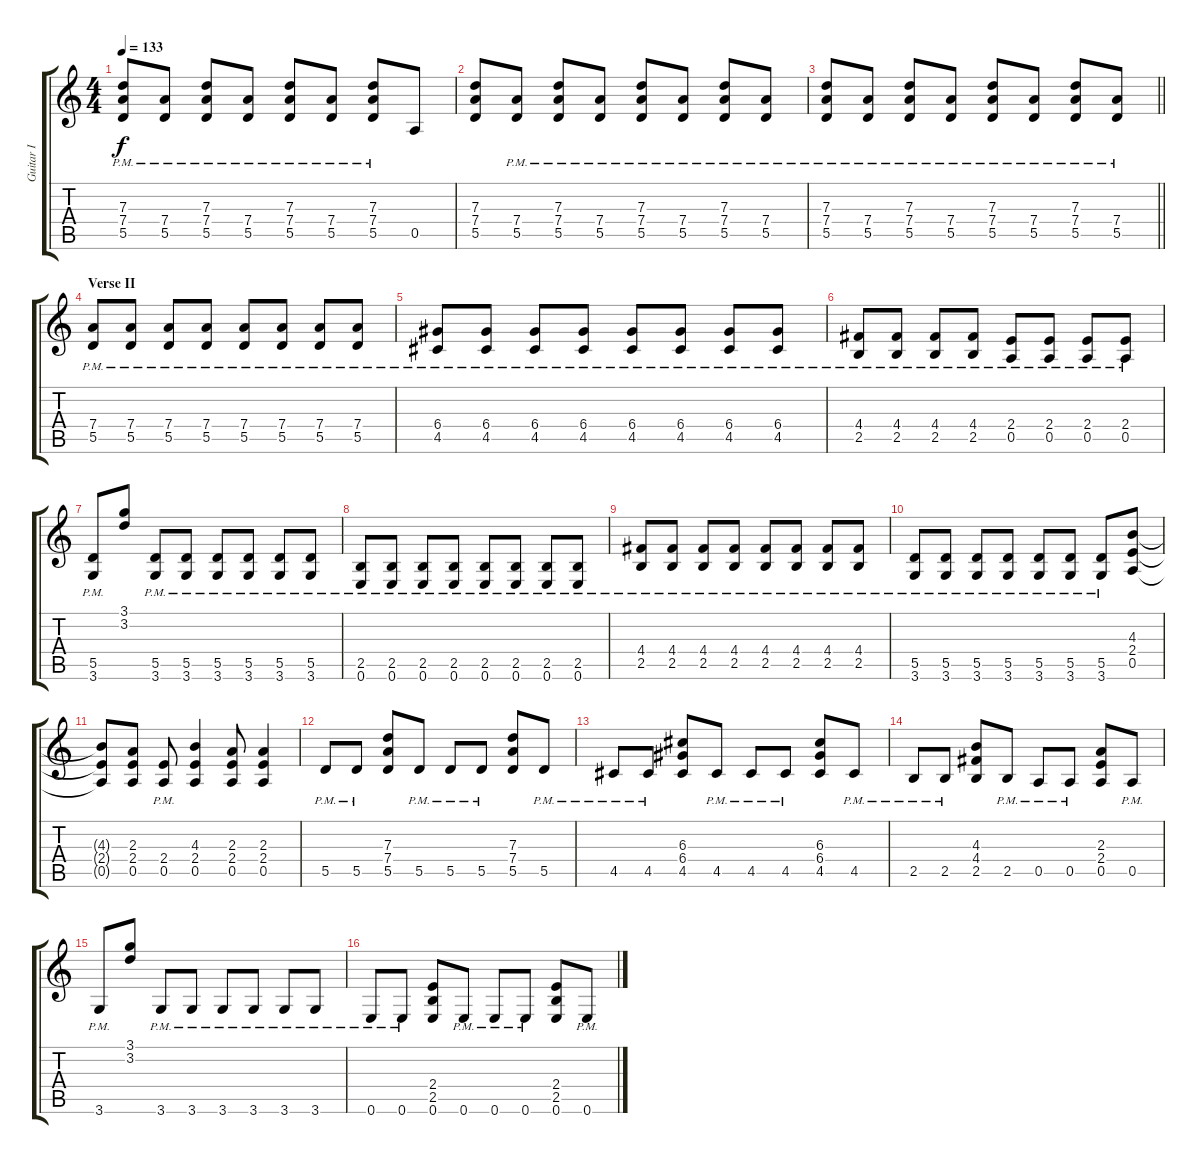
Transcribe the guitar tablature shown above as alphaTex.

\track ("Guitar I" "Guitar I") {instrument overdrivenguitar}
\staff {score tabs}
\tuning (E4 B3 G3 D3 A2 E2) {hide}
\ts (4 4)
\tempo 133
\clef g2
\ks c
(7.3{pm} 7.4{pm} 5.5{pm}).8{dy f} (7.4{pm} 5.5{pm}).8 (7.3{pm} 7.4{pm} 5.5{pm}).8 (7.4{pm} 5.5{pm}).8 (7.3{pm} 7.4{pm} 5.5{pm}).8 (7.4{pm} 5.5{pm}).8 (7.3{pm} 7.4{pm} 5.5{pm}).8 0.5.8 |
(7.3 7.4 5.5).8 (7.4{pm} 5.5{pm}).8 (7.3{pm} 7.4{pm} 5.5{pm}).8 (7.4{pm} 5.5{pm}).8 (7.3{pm} 7.4{pm} 5.5{pm}).8 (7.4{pm} 5.5{pm}).8 (7.3{pm} 7.4{pm} 5.5{pm}).8 (7.4{pm} 5.5{pm}).8 |
\barLineRight lightlight
(7.3{pm} 7.4{pm} 5.5{pm}).8 (7.4{pm} 5.5{pm}).8 (7.3{pm} 7.4{pm} 5.5{pm}).8 (7.4{pm} 5.5{pm}).8 (7.3{pm} 7.4{pm} 5.5{pm}).8 (7.4{pm} 5.5{pm}).8 (7.3{pm} 7.4{pm} 5.5{pm}).8 (7.4{pm} 5.5{pm}).8 |
\section ("" "Verse II")
(7.4{pm} 5.5{pm}).8 (7.4{pm} 5.5{pm}).8 (7.4{pm} 5.5{pm}).8 (7.4{pm} 5.5{pm}).8 (7.4{pm} 5.5{pm}).8 (7.4{pm} 5.5{pm}).8 (7.4{pm} 5.5{pm}).8 (7.4{pm} 5.5{pm}).8 |
(6.4{pm} 4.5{pm}).8 (6.4{pm} 4.5{pm}).8 (6.4{pm} 4.5{pm}).8 (6.4{pm} 4.5{pm}).8 (6.4{pm} 4.5{pm}).8 (6.4{pm} 4.5{pm}).8 (6.4{pm} 4.5{pm}).8 (6.4{pm} 4.5{pm}).8 |
(4.4{pm} 2.5{pm}).8 (4.4{pm} 2.5{pm}).8 (4.4{pm} 2.5{pm}).8 (4.4{pm} 2.5{pm}).8 (2.4{pm} 0.5{pm}).8 (2.4{pm} 0.5{pm}).8 (2.4{pm} 0.5{pm}).8 (2.4{pm} 0.5{pm}).8 |
(5.5{pm} 3.6{pm}).8 (3.1 3.2).8 (5.5{pm} 3.6{pm}).8 (5.5{pm} 3.6{pm}).8 (5.5{pm} 3.6{pm}).8 (5.5{pm} 3.6{pm}).8 (5.5{pm} 3.6{pm}).8 (5.5{pm} 3.6{pm}).8 |
(2.5{pm} 0.6{pm}).8 (2.5{pm} 0.6{pm}).8 (2.5{pm} 0.6{pm}).8 (2.5{pm} 0.6{pm}).8 (2.5{pm} 0.6{pm}).8 (2.5{pm} 0.6{pm}).8 (2.5{pm} 0.6{pm}).8 (2.5{pm} 0.6{pm}).8 |
(4.4{pm} 2.5{pm}).8 (4.4{pm} 2.5{pm}).8 (4.4{pm} 2.5{pm}).8 (4.4{pm} 2.5{pm}).8 (4.4{pm} 2.5{pm}).8 (4.4{pm} 2.5{pm}).8 (4.4{pm} 2.5{pm}).8 (4.4{pm} 2.5{pm}).8 |
(5.5{pm} 3.6{pm}).8 (5.5{pm} 3.6{pm}).8 (5.5{pm} 3.6{pm}).8 (5.5{pm} 3.6{pm}).8 (5.5{pm} 3.6{pm}).8 (5.5{pm} 3.6{pm}).8 (5.5{pm} 3.6{pm}).8 (4.3 2.4 0.5).8 |
(4.3{t} 2.4{t} 0.5{t}).8 (2.3 2.4 0.5).8 (2.4{pm} 0.5{pm}).8 (4.3 2.4 0.5).4 (2.3 2.4 0.5).8 (2.3 2.4 0.5).4 |
5.5{pm}.8 5.5{pm}.8 (7.3 7.4 5.5).8 5.5{pm}.8 5.5{pm}.8 5.5{pm}.8 (7.3 7.4 5.5).8 5.5{pm}.8 |
4.5{pm}.8 4.5{pm}.8 (6.3 6.4 4.5).8 4.5{pm}.8 4.5{pm}.8 4.5{pm}.8 (6.3 6.4 4.5).8 4.5{pm}.8 |
2.5{pm}.8 2.5{pm}.8 (4.3 4.4 2.5).8 2.5{pm}.8 0.5{pm}.8 0.5{pm}.8 (2.3 2.4 0.5).8 0.5{pm}.8 |
3.6{pm}.8 (3.1 3.2).8 3.6{pm}.8 3.6{pm}.8 3.6{pm}.8 3.6{pm}.8 3.6{pm}.8 3.6{pm}.8 |
0.6{pm}.8 0.6{pm}.8 (2.4 2.5 0.6).8 0.6{pm}.8 0.6{pm}.8 0.6{pm}.8 (2.4 2.5 0.6).8 0.6{pm}.8
